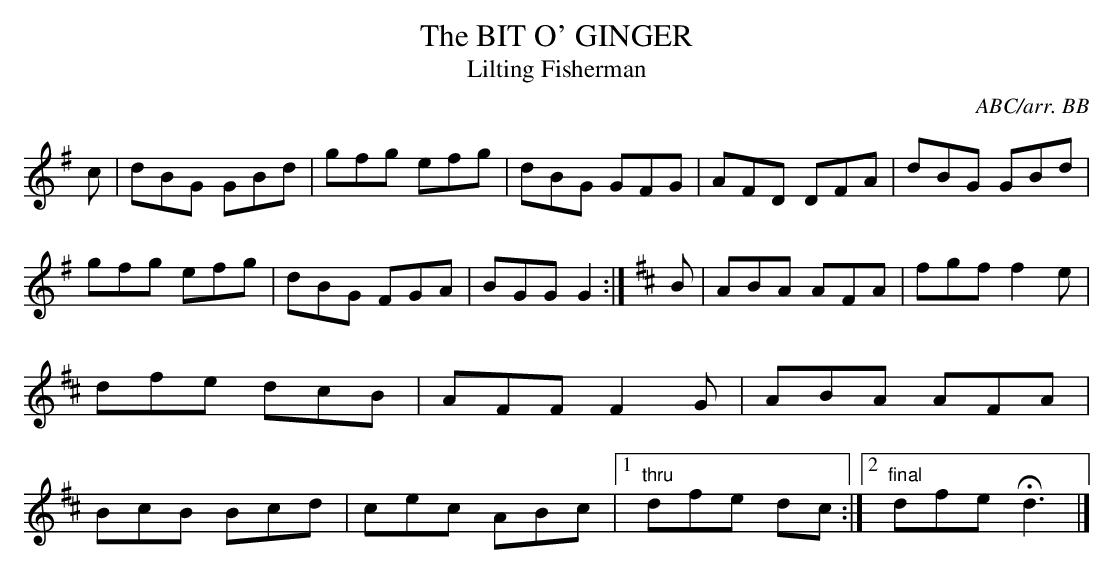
X:1
T:BIT O' GINGER, The\
T:Lilting Fisherman\
C:ABC/arr. BB\
M:6/8\
K:G\
c|dBG GBd|gfg efg|dBG GFG|AFD DFA|\
dBG GBd|gfg efg|dBG FGA|BGG G2 :|\
K:D\
B|ABA AFA|fgf f2e|dfe dcB|AFF F2G|\
ABA AFA|BcB Bcd|cec ABc|1 "thru"dfe dc:|\
[2 "final"dfe Hd3|]\
\
\
\
\
